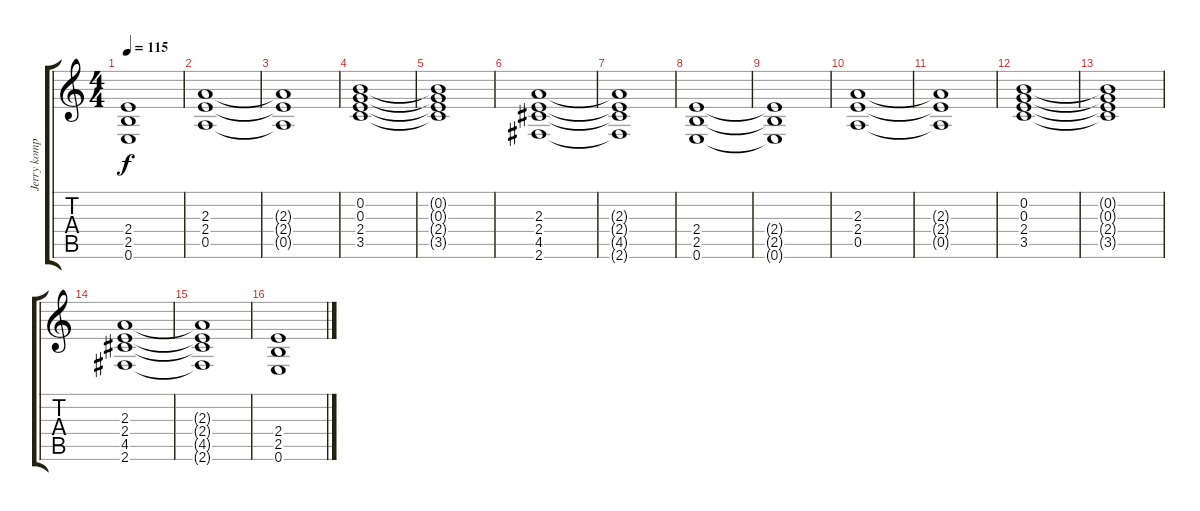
\track ("Jerry komppi" "Jerry komp") {instrument distortionguitar}
\staff {score tabs}
\tuning (E4 B3 G3 D3 A2 E2) {hide}
\ts (4 4)
\tempo 115
\clef g2
\ks c
(2.4{t} 2.5{t} 0.6{t}).1{dy f} |
(2.3 2.4 0.5).1 |
(2.3{t} 2.4{t} 0.5{t}).1 |
(0.2 0.3 2.4 3.5).1 |
(0.2{t} 0.3{t} 2.4{t} 3.5{t}).1 |
(2.3 2.4 4.5 2.6).1 |
(2.3{t} 2.4{t} 4.5{t} 2.6{t}).1 |
(2.4 2.5 0.6).1 |
(2.4{t} 2.5{t} 0.6{t}).1 |
(2.3 2.4 0.5).1 |
(2.3{t} 2.4{t} 0.5{t}).1 |
(0.2 0.3 2.4 3.5).1 |
(0.2{t} 0.3{t} 2.4{t} 3.5{t}).1 |
(2.3 2.4 4.5 2.6).1 |
(2.3{t} 2.4{t} 4.5{t} 2.6{t}).1 |
(2.4 2.5 0.6).1
